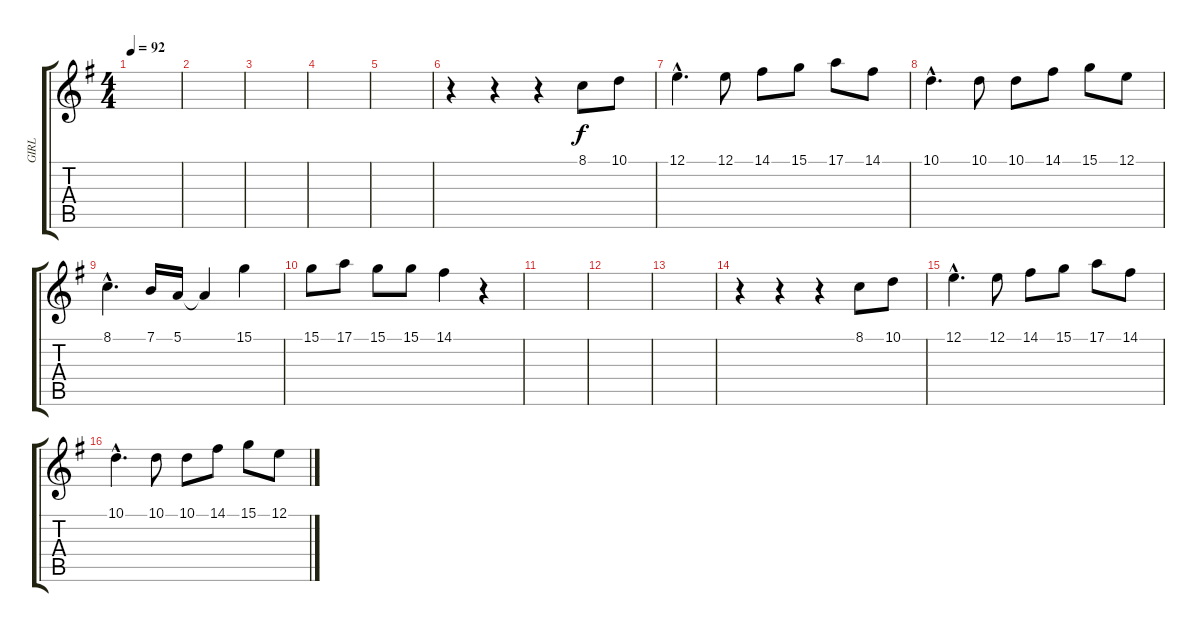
\track ("GIRL" "GIRL") {instrument flute}
\staff {score tabs}
\tuning (E4 B3 G3 D3 A2 E2) {hide}
\ts (4 4)
\tempo 92
\clef g2
\ks g
|
|
|
|
|
r.4 r.4 r.4 8.1.8 10.1.8 |
12.1{hac}.4{d} 12.1.8 14.1.8 15.1.8 17.1.8 14.1.8 |
10.1{hac}.4{d} 10.1.8 10.1.8 14.1.8 15.1.8 12.1.8 |
8.1{hac}.4{d} 7.1.16 5.1.16 5.1{t}.4 15.1.4 |
15.1.8 17.1.8 15.1.8 15.1.8 14.1.4 r.4 |
|
|
|
r.4 r.4 r.4 8.1.8 10.1.8 |
12.1{hac}.4{d} 12.1.8 14.1.8 15.1.8 17.1.8 14.1.8 |
10.1{hac}.4{d} 10.1.8 10.1.8 14.1.8 15.1.8 12.1.8
